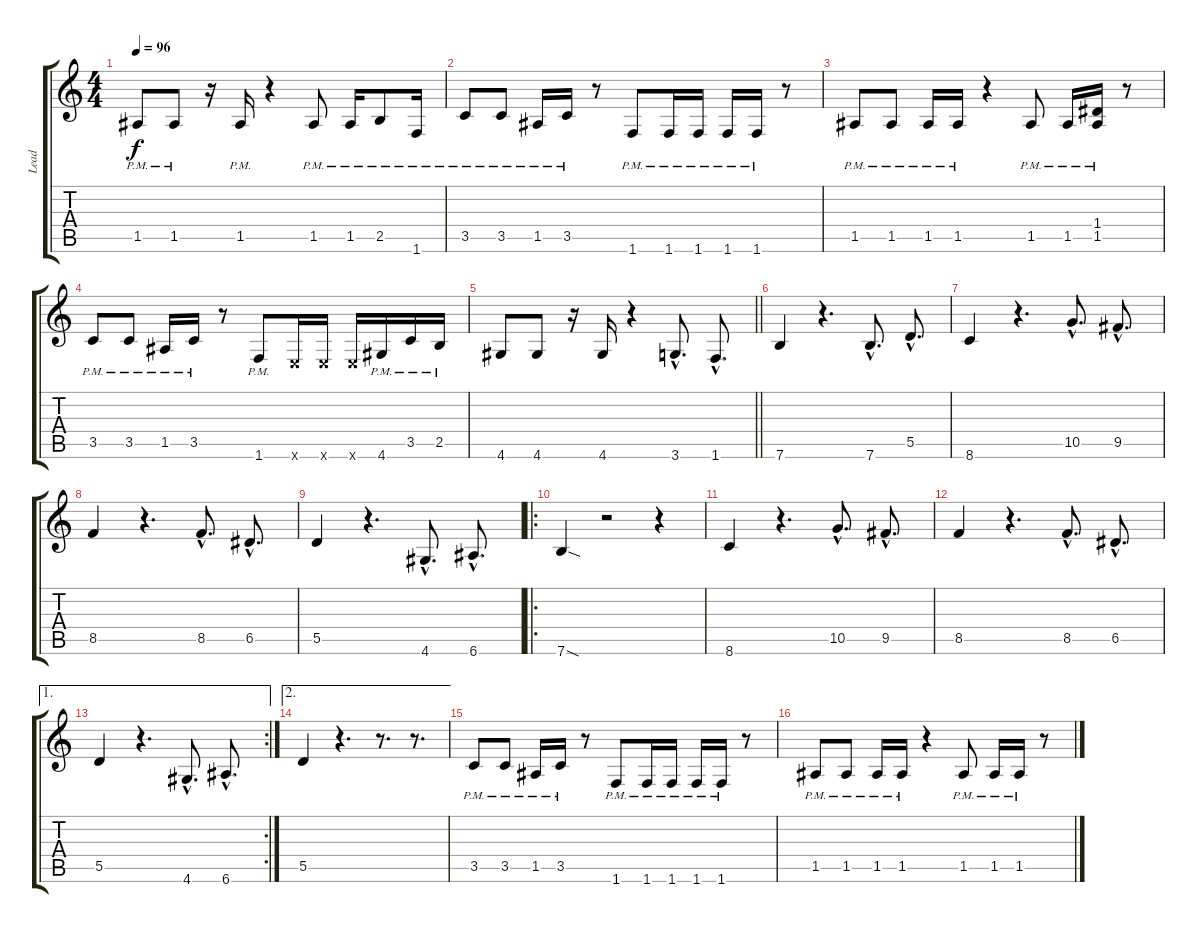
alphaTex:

\track ("Lead" "Lead") {instrument overdrivenguitar}
\staff {score tabs}
\tuning (E4 B3 G3 D3 A2 E2) {hide}
\ts (4 4)
\tempo 96
\clef g2
\ks c
1.5{pm}.8{dy f} 1.5{pm}.8 r.16 1.5{pm}.16 r.4 1.5{pm}.8 1.5{pm}.16 2.5{pm}.8 1.6{pm}.16 |
3.5{pm}.8{instrument overdrivenguitar} 3.5{pm}.8 1.5{pm}.16 3.5{pm}.16 r.8 1.6{pm}.8 1.6{pm}.16 1.6{pm}.16 1.6{pm}.16 1.6{pm}.16 r.8 |
1.5{pm}.8 1.5{pm}.8 1.5{pm}.16 1.5{pm}.16 r.4 1.5{pm}.8 1.5{pm}.16 (1.4{pm} 1.5{pm}).16 r.8 |
3.5{pm}.8 3.5{pm}.8 1.5{pm}.16 3.5{pm}.16 r.8 1.6{pm}.8 0.6{x}.16 0.6{x}.16 0.6{x}.16 4.6{pm}.16 3.5{pm}.16 2.5{pm}.16 |
\barLineRight lightlight
4.6.8 4.6.8 r.16 4.6.16 r.4 3.6{hac}.8{d} 1.6{hac}.8{d} |
7.6.4 r.4{d} 7.6{hac}.8{d} 5.5{hac}.8{d} |
8.6.4 r.4{d} 10.5{hac}.8{d} 9.5{hac}.8{d} |
8.5.4 r.4{d} 8.5{hac}.8{d} 6.5{hac}.8{d} |
5.5.4 r.4{d} 4.6{hac}.8{d} 6.6{hac}.8{d} |
\ro
7.6{sod}.4 r.2 r.4 |
8.6.4 r.4{d} 10.5{hac}.8{d} 9.5{hac}.8{d} |
8.5.4 r.4{d} 8.5{hac}.8{d} 6.5{hac}.8{d} |
\ae 1
\rc 2
5.5.4 r.4{d} 4.6{hac}.8{d} 6.6{hac}.8{d} |
\ae 2
5.5.4 r.4{d} r.8{d} r.8{d} |
3.5{pm}.8{instrument overdrivenguitar} 3.5{pm}.8 1.5{pm}.16 3.5{pm}.16 r.8 1.6{pm}.8 1.6{pm}.16 1.6{pm}.16 1.6{pm}.16 1.6{pm}.16 r.8 |
1.5{pm}.8 1.5{pm}.8 1.5{pm}.16 1.5{pm}.16 r.4 1.5{pm}.8 1.5{pm}.16 1.5{pm}.16 r.8
